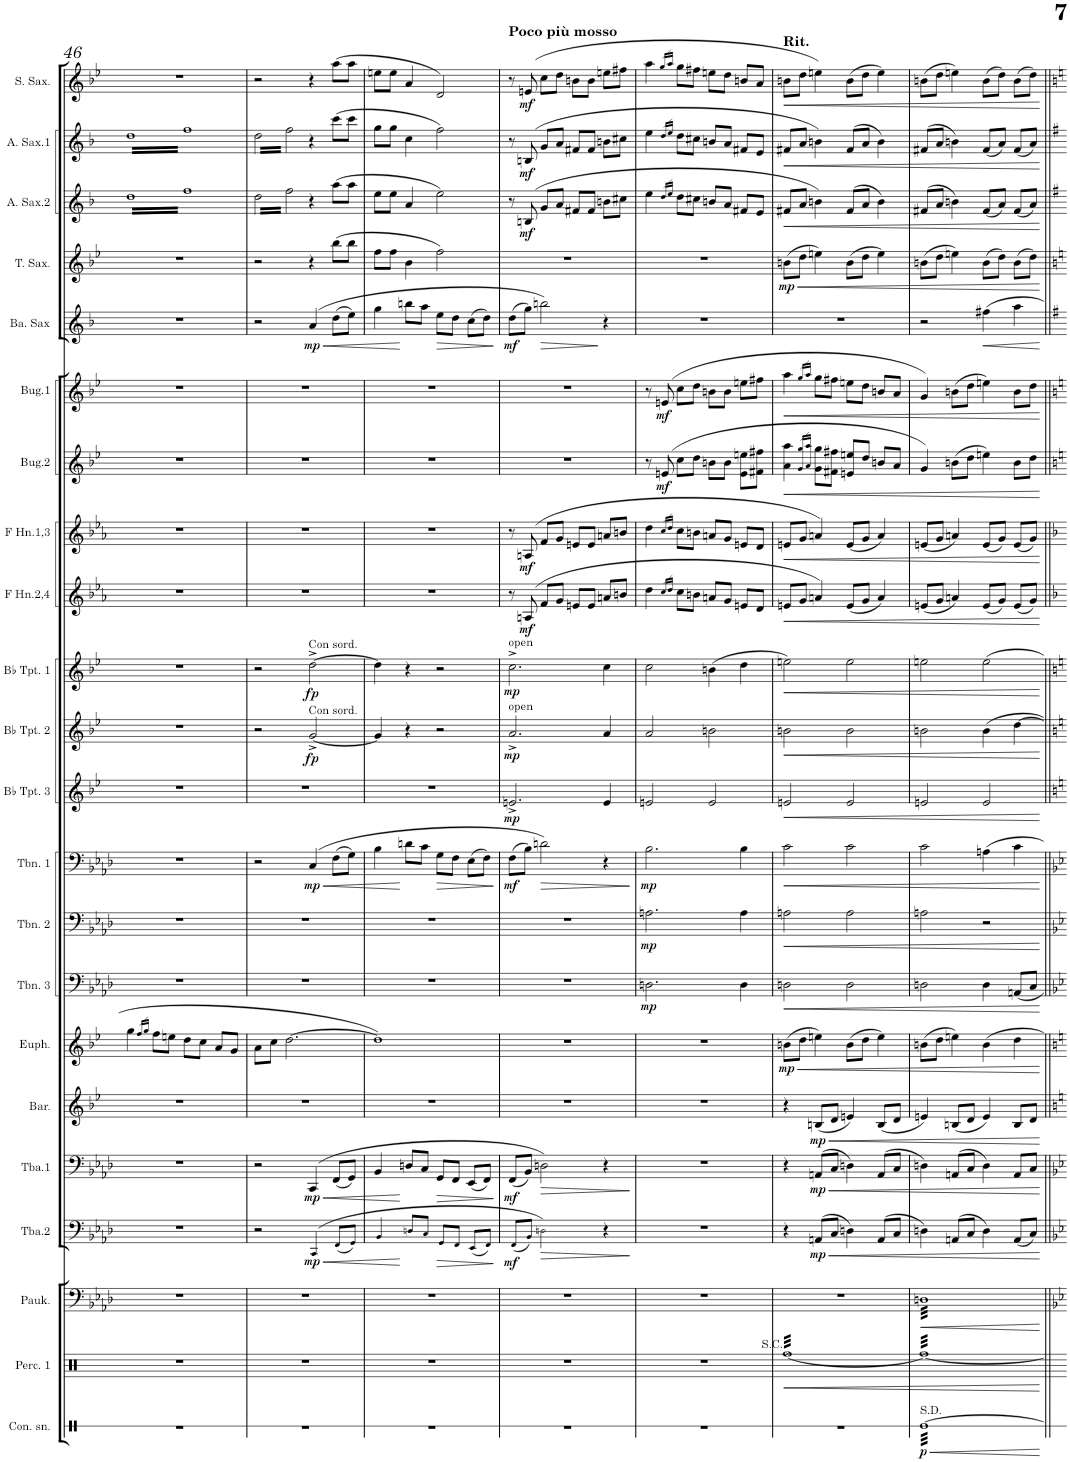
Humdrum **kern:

**kern	**dynam	**kern	**dynam	**kern	**dynam	**kern	**dynam	**kern	**dynam	**kern	**dynam	**kern	**dynam	**kern	**dynam	**kern	**dynam	**kern	**dynam	**kern	**dynam	**kern	**dynam	**kern	**dynam	**kern	**dynam	**kern	**dynam	**kern	**dynam	**kern	**dynam	**kern	**dynam	**kern	**dynam	**kern	**dynam	**kern	**dynam	**kern	**dynam	**kern	**dynam	**kern	**dynam
*part24	*part24	*part23	*part23	*part22	*part22	*part21	*part21	*part20	*part20	*part19	*part19	*part18	*part18	*part17	*part17	*part16	*part16	*part15	*part15	*part14	*part14	*part13	*part13	*part12	*part12	*part11	*part11	*part10	*part10	*part9	*part9	*part8	*part8	*part7	*part7	*part6	*part6	*part5	*part5	*part4	*part4	*part3	*part3	*part2	*part2	*part1	*part1
*staff24	*staff24	*staff23	*staff23	*staff22	*staff22	*staff21	*staff21	*staff20	*staff20	*staff19	*staff19	*staff18	*staff18	*staff17	*staff17	*staff16	*staff16	*staff15	*staff15	*staff14	*staff14	*staff13	*staff13	*staff12	*staff12	*staff11	*staff11	*staff10	*staff10	*staff9	*staff9	*staff8	*staff8	*staff7	*staff7	*staff6	*staff6	*staff5	*staff5	*staff4	*staff4	*staff3	*staff3	*staff2	*staff2	*staff1	*staff1
*I"Percussion 2	*	*I"Percussion 1	*	*I"Pauken	*	*I"Tuba in Bb	*	*I"Tuba 2	*	*I"Tuba in Eb	*	*I"Tuba 1	*	*I"Bariton	*	*I"Euphonium	*	*I"Trombone 3	*	*I"Trombone 2	*	*I"Trombone 1	*	*I"Trompet in Bb 3	*	*I"Trompet in Bb 2	*	*I"Trompet in Bb 1	*	*I"Hoorn in F 2,4	*	*I"Hoorn in F 1,3	*	*I"Bugel 2	*	*I"Bugel 1	*	*I"Bariton-saxofoon	*	*I"Tenor-saxofoon	*	*I"Alt-saxofoon 2	*	*I"Alt-saxofoon 1	*	*I"Sopraan-saxofoon	*
*I'Perc. 2	*	*I'Perc. 1	*	*I'Pauk.	*	*	*	*I'Tba.2	*	*	*	*I'Tba.1	*	*I'Bar.	*	*I'Euph.	*	*I'Tbn. 3	*	*I'Tbn. 2	*	*I'Tbn. 1	*	*	*	*	*	*	*	*	*	*	*	*I'Bug.2	*	*I'Bug.1	*	*I'Ba. Sax	*	*I'T. Sax.	*	*I'A. Sax.2	*	*I'A. Sax.1	*	*I'S. Sax.	*
!!LO:PB:g=z
*clefX	*	*clefX	*	*clefF4	*	*clefG2	*	*clefF4	*	*clefF4	*	*clefF4	*	*clefG2	*	*clefG2	*	*clefF4	*	*clefF4	*	*clefF4	*	*clefG2	*	*clefG2	*	*clefG2	*	*clefG2	*	*clefG2	*	*clefG2	*	*clefG2	*	*clefG2	*	*clefG2	*	*clefG2	*	*clefG2	*	*clefG2	*
*	*	*	*	*	*	*Trd15c26	*	*	*	*	*	*	*	*Trd8c14	*	*Trd8c14	*	*	*	*	*	*	*	*Trd1c2	*	*Trd1c2	*	*Trd1c2	*	*Trd4c7	*	*Trd4c7	*	*Trd1c2	*	*Trd1c2	*	*Trd12c21	*	*Trd8c14	*	*Trd5c9	*	*Trd5c9	*	*Trd1c2	*
*k[]	*	*k[]	*	*k[b-e-a-d-]	*	*k[b-e-]	*	*k[b-e-a-d-]	*	*k[b-e-a-d-]	*	*k[b-e-a-d-]	*	*k[b-e-]	*	*k[b-e-]	*	*k[b-e-a-d-]	*	*k[b-e-a-d-]	*	*k[b-e-a-d-]	*	*k[b-e-]	*	*k[b-e-]	*	*k[b-e-]	*	*k[b-e-a-]	*	*k[b-e-a-]	*	*k[b-e-]	*	*k[b-e-]	*	*k[b-]	*	*k[b-e-]	*	*k[b-]	*	*k[b-]	*	*k[b-e-]	*
*M4/4	*	*M4/4	*	*M4/4	*	*M4/4	*	*M4/4	*	*M4/4	*	*M4/4	*	*M4/4	*	*M4/4	*	*M4/4	*	*M4/4	*	*M4/4	*	*M4/4	*	*M4/4	*	*M4/4	*	*M4/4	*	*M4/4	*	*M4/4	*	*M4/4	*	*M4/4	*	*M4/4	*	*M4/4	*	*M4/4	*	*M4/4	*
=46	=46	=46	=46	=46	=46	=46	=46	=46	=46	=46	=46	=46	=46	=46	=46	=46	=46	=46	=46	=46	=46	=46	=46	=46	=46	=46	=46	=46	=46	=46	=46	=46	=46	=46	=46	=46	=46	=46	=46	=46	=46	=46	=46	=46	=46	=46	=46
*	*	*	*	*	*	*	*	*	*	*	*	*	*	*	*	*	*	*	*	*	*	*	*	*	*	*	*	*	*	*	*	*	*	*	*	*	*	*	*	*	*	*tremolo	*	*	*	*	*
*	*	*	*	*	*	*	*	*	*	*	*	*	*	*	*	*	*	*	*	*	*	*	*	*	*	*	*	*	*	*	*	*	*	*	*	*	*	*	*	*	*	*	*	*tremolo	*	*	*
1r	.	1r	.	1r	.	1r	.	1r	.	1r	.	1r	.	1r	.	4gg\	.	1r	.	1r	.	1r	.	1r	.	1r	.	1r	.	1r	.	1r	.	1r	.	1r	.	1r	.	1r	.	32ddLLL	.	32ddLLL	.	1r	.
.	.	.	.	.	.	.	.	.	.	.	.	.	.	.	.	.	.	.	.	.	.	.	.	.	.	.	.	.	.	.	.	.	.	.	.	.	.	.	.	.	.	32ff	.	32ff	.	.	.
.	.	.	.	.	.	.	.	.	.	.	.	.	.	.	.	.	.	.	.	.	.	.	.	.	.	.	.	.	.	.	.	.	.	.	.	.	.	.	.	.	.	32dd	.	32dd	.	.	.
.	.	.	.	.	.	.	.	.	.	.	.	.	.	.	.	.	.	.	.	.	.	.	.	.	.	.	.	.	.	.	.	.	.	.	.	.	.	.	.	.	.	32ff	.	32ff	.	.	.
.	.	.	.	.	.	.	.	.	.	.	.	.	.	.	.	.	.	.	.	.	.	.	.	.	.	.	.	.	.	.	.	.	.	.	.	.	.	.	.	.	.	32dd	.	32dd	.	.	.
.	.	.	.	.	.	.	.	.	.	.	.	.	.	.	.	.	.	.	.	.	.	.	.	.	.	.	.	.	.	.	.	.	.	.	.	.	.	.	.	.	.	32ff	.	32ff	.	.	.
.	.	.	.	.	.	.	.	.	.	.	.	.	.	.	.	.	.	.	.	.	.	.	.	.	.	.	.	.	.	.	.	.	.	.	.	.	.	.	.	.	.	32dd	.	32dd	.	.	.
.	.	.	.	.	.	.	.	.	.	.	.	.	.	.	.	.	.	.	.	.	.	.	.	.	.	.	.	.	.	.	.	.	.	.	.	.	.	.	.	.	.	32ff	.	32ff	.	.	.
.	.	.	.	.	.	.	.	.	.	.	.	.	.	.	.	16qff/LL	.	.	.	.	.	.	.	.	.	.	.	.	.	.	.	.	.	.	.	.	.	.	.	.	.	.	.	.	.	.	.
.	.	.	.	.	.	.	.	.	.	.	.	.	.	.	.	16qgg/JJ	.	.	.	.	.	.	.	.	.	.	.	.	.	.	.	.	.	.	.	.	.	.	.	.	.	.	.	.	.	.	.
.	.	.	.	.	.	.	.	.	.	.	.	.	.	.	.	8ff\L	.	.	.	.	.	.	.	.	.	.	.	.	.	.	.	.	.	.	.	.	.	.	.	.	.	32dd	.	32dd	.	.	.
.	.	.	.	.	.	.	.	.	.	.	.	.	.	.	.	.	.	.	.	.	.	.	.	.	.	.	.	.	.	.	.	.	.	.	.	.	.	.	.	.	.	32ff	.	32ff	.	.	.
.	.	.	.	.	.	.	.	.	.	.	.	.	.	.	.	.	.	.	.	.	.	.	.	.	.	.	.	.	.	.	.	.	.	.	.	.	.	.	.	.	.	32dd	.	32dd	.	.	.
.	.	.	.	.	.	.	.	.	.	.	.	.	.	.	.	.	.	.	.	.	.	.	.	.	.	.	.	.	.	.	.	.	.	.	.	.	.	.	.	.	.	32ff	.	32ff	.	.	.
.	.	.	.	.	.	.	.	.	.	.	.	.	.	.	.	8een\J	.	.	.	.	.	.	.	.	.	.	.	.	.	.	.	.	.	.	.	.	.	.	.	.	.	32dd	.	32dd	.	.	.
.	.	.	.	.	.	.	.	.	.	.	.	.	.	.	.	.	.	.	.	.	.	.	.	.	.	.	.	.	.	.	.	.	.	.	.	.	.	.	.	.	.	32ff	.	32ff	.	.	.
.	.	.	.	.	.	.	.	.	.	.	.	.	.	.	.	.	.	.	.	.	.	.	.	.	.	.	.	.	.	.	.	.	.	.	.	.	.	.	.	.	.	32dd	.	32dd	.	.	.
.	.	.	.	.	.	.	.	.	.	.	.	.	.	.	.	.	.	.	.	.	.	.	.	.	.	.	.	.	.	.	.	.	.	.	.	.	.	.	.	.	.	32ff	.	32ff	.	.	.
.	.	.	.	.	.	.	.	.	.	.	.	.	.	.	.	8dd\L	.	.	.	.	.	.	.	.	.	.	.	.	.	.	.	.	.	.	.	.	.	.	.	.	.	32dd	.	32dd	.	.	.
.	.	.	.	.	.	.	.	.	.	.	.	.	.	.	.	.	.	.	.	.	.	.	.	.	.	.	.	.	.	.	.	.	.	.	.	.	.	.	.	.	.	32ff	.	32ff	.	.	.
.	.	.	.	.	.	.	.	.	.	.	.	.	.	.	.	.	.	.	.	.	.	.	.	.	.	.	.	.	.	.	.	.	.	.	.	.	.	.	.	.	.	32dd	.	32dd	.	.	.
.	.	.	.	.	.	.	.	.	.	.	.	.	.	.	.	.	.	.	.	.	.	.	.	.	.	.	.	.	.	.	.	.	.	.	.	.	.	.	.	.	.	32ff	.	32ff	.	.	.
.	.	.	.	.	.	.	.	.	.	.	.	.	.	.	.	8cc\J	.	.	.	.	.	.	.	.	.	.	.	.	.	.	.	.	.	.	.	.	.	.	.	.	.	32dd	.	32dd	.	.	.
.	.	.	.	.	.	.	.	.	.	.	.	.	.	.	.	.	.	.	.	.	.	.	.	.	.	.	.	.	.	.	.	.	.	.	.	.	.	.	.	.	.	32ff	.	32ff	.	.	.
.	.	.	.	.	.	.	.	.	.	.	.	.	.	.	.	.	.	.	.	.	.	.	.	.	.	.	.	.	.	.	.	.	.	.	.	.	.	.	.	.	.	32dd	.	32dd	.	.	.
.	.	.	.	.	.	.	.	.	.	.	.	.	.	.	.	.	.	.	.	.	.	.	.	.	.	.	.	.	.	.	.	.	.	.	.	.	.	.	.	.	.	32ff	.	32ff	.	.	.
.	.	.	.	.	.	.	.	.	.	.	.	.	.	.	.	8a/L	.	.	.	.	.	.	.	.	.	.	.	.	.	.	.	.	.	.	.	.	.	.	.	.	.	32dd	.	32dd	.	.	.
.	.	.	.	.	.	.	.	.	.	.	.	.	.	.	.	.	.	.	.	.	.	.	.	.	.	.	.	.	.	.	.	.	.	.	.	.	.	.	.	.	.	32ff	.	32ff	.	.	.
.	.	.	.	.	.	.	.	.	.	.	.	.	.	.	.	.	.	.	.	.	.	.	.	.	.	.	.	.	.	.	.	.	.	.	.	.	.	.	.	.	.	32dd	.	32dd	.	.	.
.	.	.	.	.	.	.	.	.	.	.	.	.	.	.	.	.	.	.	.	.	.	.	.	.	.	.	.	.	.	.	.	.	.	.	.	.	.	.	.	.	.	32ff	.	32ff	.	.	.
.	.	.	.	.	.	.	.	.	.	.	.	.	.	.	.	8g/J	.	.	.	.	.	.	.	.	.	.	.	.	.	.	.	.	.	.	.	.	.	.	.	.	.	32dd	.	32dd	.	.	.
.	.	.	.	.	.	.	.	.	.	.	.	.	.	.	.	.	.	.	.	.	.	.	.	.	.	.	.	.	.	.	.	.	.	.	.	.	.	.	.	.	.	32ff	.	32ff	.	.	.
.	.	.	.	.	.	.	.	.	.	.	.	.	.	.	.	.	.	.	.	.	.	.	.	.	.	.	.	.	.	.	.	.	.	.	.	.	.	.	.	.	.	32dd	.	32dd	.	.	.
.	.	.	.	.	.	.	.	.	.	.	.	.	.	.	.	.	.	.	.	.	.	.	.	.	.	.	.	.	.	.	.	.	.	.	.	.	.	.	.	.	.	32ffJJJ	.	32ffJJJ	.	.	.
=47	=47	=47	=47	=47	=47	=47	=47	=47	=47	=47	=47	=47	=47	=47	=47	=47	=47	=47	=47	=47	=47	=47	=47	=47	=47	=47	=47	=47	=47	=47	=47	=47	=47	=47	=47	=47	=47	=47	=47	=47	=47	=47	=47	=47	=47	=47	=47
1r	.	1r	.	1r	.	2r	.	2r	.	2r	.	2r	.	1r	.	8a\L	.	1r	.	1r	.	2r	.	1r	.	2r	.	2r	.	1r	.	1r	.	1r	.	1r	.	2r	.	2r	.	32dd\LLL	.	32dd\LLL	.	2r	.
.	.	.	.	.	.	.	.	.	.	.	.	.	.	.	.	.	.	.	.	.	.	.	.	.	.	.	.	.	.	.	.	.	.	.	.	.	.	.	.	.	.	32ff\	.	32ff\	.	.	.
.	.	.	.	.	.	.	.	.	.	.	.	.	.	.	.	.	.	.	.	.	.	.	.	.	.	.	.	.	.	.	.	.	.	.	.	.	.	.	.	.	.	32dd\	.	32dd\	.	.	.
.	.	.	.	.	.	.	.	.	.	.	.	.	.	.	.	.	.	.	.	.	.	.	.	.	.	.	.	.	.	.	.	.	.	.	.	.	.	.	.	.	.	32ff\	.	32ff\	.	.	.
.	.	.	.	.	.	.	.	.	.	.	.	.	.	.	.	8cc\J	.	.	.	.	.	.	.	.	.	.	.	.	.	.	.	.	.	.	.	.	.	.	.	.	.	32dd\	.	32dd\	.	.	.
.	.	.	.	.	.	.	.	.	.	.	.	.	.	.	.	.	.	.	.	.	.	.	.	.	.	.	.	.	.	.	.	.	.	.	.	.	.	.	.	.	.	32ff\	.	32ff\	.	.	.
.	.	.	.	.	.	.	.	.	.	.	.	.	.	.	.	.	.	.	.	.	.	.	.	.	.	.	.	.	.	.	.	.	.	.	.	.	.	.	.	.	.	32dd\	.	32dd\	.	.	.
.	.	.	.	.	.	.	.	.	.	.	.	.	.	.	.	.	.	.	.	.	.	.	.	.	.	.	.	.	.	.	.	.	.	.	.	.	.	.	.	.	.	32ff\	.	32ff\	.	.	.
.	.	.	.	.	.	.	.	.	.	.	.	.	.	.	.	[2.dd\	.	.	.	.	.	.	.	.	.	.	.	.	.	.	.	.	.	.	.	.	.	.	.	.	.	32dd\	.	32dd\	.	.	.
.	.	.	.	.	.	.	.	.	.	.	.	.	.	.	.	.	.	.	.	.	.	.	.	.	.	.	.	.	.	.	.	.	.	.	.	.	.	.	.	.	.	32ff\	.	32ff\	.	.	.
.	.	.	.	.	.	.	.	.	.	.	.	.	.	.	.	.	.	.	.	.	.	.	.	.	.	.	.	.	.	.	.	.	.	.	.	.	.	.	.	.	.	32dd\	.	32dd\	.	.	.
.	.	.	.	.	.	.	.	.	.	.	.	.	.	.	.	.	.	.	.	.	.	.	.	.	.	.	.	.	.	.	.	.	.	.	.	.	.	.	.	.	.	32ff\	.	32ff\	.	.	.
.	.	.	.	.	.	.	.	.	.	.	.	.	.	.	.	.	.	.	.	.	.	.	.	.	.	.	.	.	.	.	.	.	.	.	.	.	.	.	.	.	.	32dd\	.	32dd\	.	.	.
.	.	.	.	.	.	.	.	.	.	.	.	.	.	.	.	.	.	.	.	.	.	.	.	.	.	.	.	.	.	.	.	.	.	.	.	.	.	.	.	.	.	32ff\	.	32ff\	.	.	.
.	.	.	.	.	.	.	.	.	.	.	.	.	.	.	.	.	.	.	.	.	.	.	.	.	.	.	.	.	.	.	.	.	.	.	.	.	.	.	.	.	.	32dd\	.	32dd\	.	.	.
.	.	.	.	.	.	.	.	.	.	.	.	.	.	.	.	.	.	.	.	.	.	.	.	.	.	.	.	.	.	.	.	.	.	.	.	.	.	.	.	.	.	32ff\JJJ	.	32ff\JJJ	.	.	.
*	*	*	*	*	*	*	*	*	*	*	*	*	*	*	*	*	*	*	*	*	*	*	*	*	*	*	*	*	*	*	*	*	*	*	*	*	*	*	*	*	*	*	*	*Xtremolo	*	*	*
*	*	*	*	*	*	*	*	*	*	*	*	*	*	*	*	*	*	*	*	*	*	*	*	*	*	*	*	*	*	*	*	*	*	*	*	*	*	*	*	*	*	*Xtremolo	*	*	*	*	*
!	!	!	!	!	!	!	!	!	!	!	!	!	!	!	!	!	!	!	!	!	!	!	!	!	!	!	!	!LO:TX:a:t=Con sord.	!	!	!	!	!	!	!	!	!	!	!	!	!	!	!	!	!	!	!
!	!	!	!	!	!	!	!	!	!	!	!	!	!	!	!	!	!	!	!	!	!	!	!	!	!	!LO:TX:a:t=Con sord.	!	!	!	!	!	!	!	!	!	!	!	!	!	!	!	!	!	!	!	!	!
!	!	!	!	!	!	!	!LO:HP:b	!	!LO:HP:b	!	!LO:HP:b	!	!LO:HP:b	!	!	!	!	!	!	!	!	!	!LO:HP:b	!	!	!	!	!	!	!	!	!	!	!	!	!	!	!	!LO:HP:b	!	!	!	!	!	!	!	!
!	!	!	!	!	!	!	!LO:DY:n=1:b	!	!LO:DY:n=1:b	!	!LO:DY:n=1:b	!	!LO:DY:n=1:b	!	!	!	!	!	!	!	!	!	!LO:DY:n=1:b	!	!	!	!LO:DY:b	!	!LO:DY:b	!	!	!	!	!	!	!	!	!	!LO:DY:n=1:b	!	!	!	!	!	!	!	!
.	.	.	.	.	.	(4d!	< mp	(4CC!/	< mp	(4CC	< mp	(4CC/	< mp	.	.	.	.	.	.	.	.	(4C/	< mp	.	.	[2g^/	fp	[2dd^\	fp	.	.	.	.	.	.	.	.	(4a/	< mp	4r	.	4r	.	4r	.	4r	.
.	.	.	.	.	.	.	.	.	.	.	.	.	.	.	.	.	.	.	.	.	.	.	.	.	.	.	.	.	.	.	.	.	.	.	.	.	.	.	.	.	.	.	.	.	.	.	.
.	.	.	.	.	.	.	.	.	.	.	.	.	.	.	.	.	.	.	.	.	.	.	.	.	.	.	.	.	.	.	.	.	.	.	.	.	.	.	.	.	.	.	.	.	.	.	.
.	.	.	.	.	.	.	.	.	.	.	.	.	.	.	.	.	.	.	.	.	.	.	.	.	.	.	.	.	.	.	.	.	.	.	.	.	.	.	.	.	.	.	.	.	.	.	.
.	.	.	.	.	.	.	.	.	.	.	.	.	.	.	.	.	.	.	.	.	.	.	.	.	.	.	.	.	.	.	.	.	.	.	.	.	.	.	.	.	.	.	.	.	.	.	.
.	.	.	.	.	.	.	.	.	.	.	.	.	.	.	.	.	.	.	.	.	.	.	.	.	.	.	.	.	.	.	.	.	.	.	.	.	.	.	.	.	.	.	.	.	.	.	.
.	.	.	.	.	.	.	.	.	.	.	.	.	.	.	.	.	.	.	.	.	.	.	.	.	.	.	.	.	.	.	.	.	.	.	.	.	.	.	.	.	.	.	.	.	.	.	.
.	.	.	.	.	.	.	.	.	.	.	.	.	.	.	.	.	.	.	.	.	.	.	.	.	.	.	.	.	.	.	.	.	.	.	.	.	.	.	.	.	.	.	.	.	.	.	.
.	.	.	.	.	.	(8g!/L	.	(8FF!/L	.	(8FF/L	.	(8FF/L	.	.	.	.	.	.	.	.	.	(8F\L	.	.	.	.	.	.	.	.	.	.	.	.	.	.	.	(8dd\L	.	(8bb-\L	.	(8aa\L	.	(8ccc\L	.	(8aa\L	.
.	.	.	.	.	.	8a!/J)	.	8GG!/J)	.	8GG/J)	.	8GG/J)	.	.	.	.	.	.	.	.	.	8G\J)	.	.	.	.	.	.	.	.	.	.	.	.	.	.	.	8ee\J)	.	8bb-\J	.	8aa\J	.	8ccc\J	.	8aa\J	.
=48	=48	=48	=48	=48	=48	=48	=48	=48	=48	=48	=48	=48	=48	=48	=48	=48	=48	=48	=48	=48	=48	=48	=48	=48	=48	=48	=48	=48	=48	=48	=48	=48	=48	=48	=48	=48	=48	=48	=48	=48	=48	=48	=48	=48	=48	=48	=48
1r	.	1r	.	1r	.	4cc!	.	4BB-!/	.	4BB-	.	4BB-/	.	1r	.	1dd]	.	1r	.	1r	.	4B-\	.	1r	.	4g/]	.	4dd\]	.	1r	.	1r	.	1r	.	1r	.	4gg\	.	8ff\L	.	8ee\L	.	8gg\L	.	8een\L	.
.	.	.	.	.	.	.	.	.	.	.	.	.	.	.	.	.	.	.	.	.	.	.	.	.	.	.	.	.	.	.	.	.	.	.	.	.	.	.	.	8ff\J	.	8ee\J	.	8gg\J	.	8ee\J	.
.	.	.	.	.	.	8een!\L	[	8Dn!/L	[	8Dn/L	[	8Dn/L	[	.	.	.	.	.	.	.	.	8dn\L	[	.	.	4r	.	4r	.	.	.	.	.	.	.	.	.	8bbn\L	[	4b-\	.	4a/	.	4cc\	.	4a/	.
.	.	.	.	.	.	8dd!\J	.	8C!/J	.	8C/J	.	8C/J	.	.	.	.	.	.	.	.	.	8c\J	.	.	.	.	.	.	.	.	.	.	.	.	.	.	.	8aa\J	.	.	.	.	.	.	.	.	.
!	!	!	!	!	!	!	!LO:HP:b	!	!LO:HP:b	!	!LO:HP:b	!	!LO:HP:b	!	!	!	!	!	!	!	!	!	!LO:HP:b	!	!	!	!	!	!	!	!	!	!	!	!	!	!	!	!LO:HP:b	!	!	!	!	!	!	!	!
.	.	.	.	.	.	8a!/L	>	8GG!/L	>	8GG/L	>	8GG/L	>	.	.	.	.	.	.	.	.	8G\L	>	.	.	2r	.	2r	.	.	.	.	.	.	.	.	.	8ee\L	>	2ff\)	.	2ee\)	.	2ff\)	.	2d/)	.
.	.	.	.	.	.	8g!/J	.	8FF!/J	.	8FF/J	.	8FF/J	.	.	.	.	.	.	.	.	.	8F\J	.	.	.	.	.	.	.	.	.	.	.	.	.	.	.	8dd\J	.	.	.	.	.	.	.	.	.
.	.	.	.	.	.	(8f!/L	.	(8EE-!/L	.	(8EE-/L	.	(8EE-/L	.	.	.	.	.	.	.	.	.	(8E-\L	.	.	.	.	.	.	.	.	.	.	.	.	.	.	.	(8cc\L	.	.	.	.	.	.	.	.	.
.	.	.	.	.	.	8g!/J)	.	8FF!/J)	.	8FF/J)	.	8FF/J)	.	.	.	.	.	.	.	.	.	8F\J)	.	.	.	.	.	.	.	.	.	.	.	.	.	.	.	8dd\J)	.	.	.	.	.	.	.	.	.
.	.	.	.	.	.	.	]	.	]	.	]	.	]	.	.	.	.	.	.	.	.	.	]	.	.	.	.	.	.	.	.	.	.	.	.	.	.	.	]	.	.	.	.	.	.	.	.
=49	=49	=49	=49	=49	=49	=49	=49	=49	=49	=49	=49	=49	=49	=49	=49	=49	=49	=49	=49	=49	=49	=49	=49	=49	=49	=49	=49	=49	=49	=49	=49	=49	=49	=49	=49	=49	=49	=49	=49	=49	=49	=49	=49	=49	=49	=49	=49
!	!	!	!	!	!	!	!	!	!	!	!	!	!	!	!	!	!	!	!	!	!	!	!	!	!	!	!	!	!	!	!	!	!	!	!	!	!	!	!	!	!	!	!	!	!	!LO:TX:a:B:t=Poco più mosso	!
!	!	!	!	!	!	!	!	!	!	!	!	!	!	!	!	!	!	!	!	!	!	!	!	!	!	!	!	!LO:TX:a:t=open	!	!	!	!	!	!	!	!	!	!	!	!	!	!	!	!	!	!	!
!	!	!	!	!	!	!	!	!	!	!	!	!	!	!	!	!	!	!	!	!	!	!	!	!	!	!LO:TX:a:t=open	!	!	!	!	!	!	!	!	!	!	!	!	!	!	!	!	!	!	!	!	!
!	!	!	!	!	!	!	!LO:DY:b	!	!LO:DY:b	!	!LO:DY:b	!	!LO:DY:b	!	!	!	!	!	!	!	!	!	!LO:DY:b	!	!LO:DY:b	!	!LO:DY:b	!	!LO:DY:b	!	!	!	!	!	!	!	!	!	!LO:DY:b	!	!	!	!	!	!	!	!
1r	.	1r	.	1r	.	(8g!/L	mf	(8FF!/L	mf	(8FF/L	mf	(8FF/L	mf	1r	.	1r	.	1r	.	1r	.	(8F\L	mf	2.en^/	mp	2.a^/	mp	2.cc^\	mp	8r	.	8r	.	1r	.	1r	.	(8dd\L	mf	1r	.	8r	.	8r	.	8r	.
!	!	!	!	!	!	!	!	!	!	!	!	!	!	!	!	!	!	!	!	!	!	!	!	!	!	!	!	!	!	!	!LO:DY:b	!	!LO:DY:b	!	!	!	!	!	!	!	!	!	!LO:DY:b	!	!LO:DY:b	!	!LO:DY:b
.	.	.	.	.	.	8cc!/J)	.	8BB-!/J)	.	8BB-/J)	.	8BB-/J)	.	.	.	.	.	.	.	.	.	8B-\J)	.	.	.	.	.	.	.	(8An/	mf	(8An/	mf	.	.	.	.	8gg\J)	.	.	.	(8Bn/	mf	(8Bn/	mf	(8en/	mf
!	!	!	!	!	!	!	!LO:HP:b	!	!LO:HP:b	!	!LO:HP:b	!	!LO:HP:b	!	!	!	!	!	!	!	!	!	!LO:HP:b	!	!	!	!	!	!	!	!	!	!	!	!	!	!	!	!LO:HP:b	!	!	!	!	!	!	!	!
.	.	.	.	.	.	2een!)	>	2Dn!\)	>	2Dn)	>	2Dn\)	>	.	.	.	.	.	.	.	.	2dn\)	>	.	.	.	.	.	.	8f/L	.	8f/L	.	.	.	.	.	2bbn\)	>	.	.	8g/L	.	8g/L	.	8cc\L	.
.	.	.	.	.	.	.	.	.	.	.	.	.	.	.	.	.	.	.	.	.	.	.	.	.	.	.	.	.	.	8g/J	.	8g/J	.	.	.	.	.	.	.	.	.	8a/J	.	8a/J	.	8dd\J	.
.	.	.	.	.	.	.	.	.	.	.	.	.	.	.	.	.	.	.	.	.	.	.	.	.	.	.	.	.	.	8en/L	.	8en/L	.	.	.	.	.	.	.	.	.	8f#X/L	.	8f#X/L	.	8bn\L	.
.	.	.	.	.	.	.	.	.	.	.	.	.	.	.	.	.	.	.	.	.	.	.	.	.	.	.	.	.	.	8e/J	.	8e/J	.	.	.	.	.	.	.	.	.	8f#/J	.	8f#/J	.	8b\J	.
.	.	.	.	.	.	4r	.	4r	.	4r	.	4r	.	.	.	.	.	.	.	.	.	4r	.	4e/	.	4a/	.	4cc\	.	8an/L	.	8an/L	.	.	.	.	.	4r	]	.	.	8bn\L	.	8bn\L	.	8een\L	.
.	.	.	.	.	.	.	.	.	.	.	.	.	.	.	.	.	.	.	.	.	.	.	.	.	.	.	.	.	.	8bn/J	.	8bn/J	.	.	.	.	.	.	.	.	.	8cc#X\J	.	8cc#X\J	.	8ff#X\J	.
.	.	.	.	.	.	.	]	.	]	.	]	.	]	.	.	.	.	.	.	.	.	.	]	.	.	.	.	.	.	.	.	.	.	.	.	.	.	.	.	.	.	.	.	.	.	.	.
=50	=50	=50	=50	=50	=50	=50	=50	=50	=50	=50	=50	=50	=50	=50	=50	=50	=50	=50	=50	=50	=50	=50	=50	=50	=50	=50	=50	=50	=50	=50	=50	=50	=50	=50	=50	=50	=50	=50	=50	=50	=50	=50	=50	=50	=50	=50	=50
!	!	!	!	!	!	!	!	!	!	!	!	!	!	!	!	!	!	!	!LO:DY:b	!	!LO:DY:b	!	!LO:DY:b	!	!	!	!	!	!	!	!	!	!	!	!	!	!	!	!	!	!	!	!	!	!	!	!
1r	.	1r	.	1r	.	1r	.	1r	.	1r	.	1r	.	1r	.	1r	.	2.Dn\	mp	2.An\	mp	2.B-\	mp	2en/	.	2a/	.	2cc\	.	4dd\	.	4dd\	.	8r	.	8r	.	1r	.	1r	.	4ee\	.	4ee\	.	4aa\	.
!	!	!	!	!	!	!	!	!	!	!	!	!	!	!	!	!	!	!	!	!	!	!	!	!	!	!	!	!	!	!	!	!	!	!	!LO:DY:b	!	!LO:DY:b	!	!	!	!	!	!	!	!	!	!
.	.	.	.	.	.	.	.	.	.	.	.	.	.	.	.	.	.	.	.	.	.	.	.	.	.	.	.	.	.	.	.	.	.	(8en/	mf	(8en/	mf	.	.	.	.	.	.	.	.	.	.
.	.	.	.	.	.	.	.	.	.	.	.	.	.	.	.	.	.	.	.	.	.	.	.	.	.	.	.	.	.	16qcc/LL	.	16qcc/LL	.	.	.	.	.	.	.	.	.	16qdd/LL	.	16qdd/LL	.	16qgg/LL	.
.	.	.	.	.	.	.	.	.	.	.	.	.	.	.	.	.	.	.	.	.	.	.	.	.	.	.	.	.	.	16qdd/JJ	.	16qdd/JJ	.	.	.	.	.	.	.	.	.	16qee/JJ	.	16qee/JJ	.	16qaa/JJ	.
.	.	.	.	.	.	.	.	.	.	.	.	.	.	.	.	.	.	.	.	.	.	.	.	.	.	.	.	.	.	8cc\L	.	8cc\L	.	8cc\L	.	8cc\L	.	.	.	.	.	8dd\L	.	8dd\L	.	8gg\L	.
.	.	.	.	.	.	.	.	.	.	.	.	.	.	.	.	.	.	.	.	.	.	.	.	.	.	.	.	.	.	8bn\J	.	8bn\J	.	8dd\J	.	8dd\J	.	.	.	.	.	8cc#X\J	.	8cc#X\J	.	8ff#X\J	.
.	.	.	.	.	.	.	.	.	.	.	.	.	.	.	.	.	.	.	.	.	.	.	.	2e/	.	2bn\	.	(4bn\	.	8an/L	.	8an/L	.	8bn\L	.	8bn\L	.	.	.	.	.	8bn/L	.	8bn/L	.	8een\L	.
.	.	.	.	.	.	.	.	.	.	.	.	.	.	.	.	.	.	.	.	.	.	.	.	.	.	.	.	.	.	8g/J	.	8g/J	.	8b\J	.	8b\J	.	.	.	.	.	8a/J	.	8a/J	.	8dd\J	.
.	.	.	.	.	.	.	.	.	.	.	.	.	.	.	.	.	.	4D\	.	4A\	.	4B-\	.	.	.	.	.	4dd\	.	8en/L	.	8en/L	.	8e\ 8een\L	.	8een\L	.	.	.	.	.	8f#X/L	.	8f#X/L	.	8bn/L	.
.	.	.	.	.	.	.	.	.	.	.	.	.	.	.	.	.	.	.	.	.	.	.	.	.	.	.	.	.	.	8d/J	.	8d/J	.	8f#X\ 8ff#X\J	.	8ff#X\J	.	.	.	.	.	8e/J	.	8e/J	.	8a/J	.
=51	=51	=51	=51	=51	=51	=51	=51	=51	=51	=51	=51	=51	=51	=51	=51	=51	=51	=51	=51	=51	=51	=51	=51	=51	=51	=51	=51	=51	=51	=51	=51	=51	=51	=51	=51	=51	=51	=51	=51	=51	=51	=51	=51	=51	=51	=51	=51
!	!	!	!	!	!	!	!	!	!	!	!	!	!	!	!	!	!	!	!	!	!	!	!	!	!	!	!	!	!	!	!	!	!	!	!	!	!	!	!	!	!	!	!	!	!	!LO:TX:a:B:t=Rit.	!
!	!	!LO:TX:a:t=S.C.	!	!	!	!	!	!	!	!	!	!	!	!	!	!	!	!	!	!	!	!	!	!	!	!	!	!	!	!	!	!	!	!	!	!	!	!	!	!	!	!	!	!	!	!	!
!	!	!	!LO:HP:b	!	!	!	!	!	!	!	!	!	!	!	!	!	!LO:HP:b	!	!LO:HP:b	!	!LO:HP:b	!	!LO:HP:b	!	!LO:HP:b	!	!LO:HP:b	!	!LO:HP:b	!	!LO:HP:b	!	!LO:HP:b	!	!LO:HP:b	!	!LO:HP:b	!	!	!	!LO:HP:b	!	!LO:HP:b	!	!LO:HP:b	!	!LO:HP:b
!	!	!	!	!	!	!	!	!	!	!	!	!	!	!	!	!	!LO:DY:n=1:b	!	!	!	!	!	!	!	!	!	!	!	!	!	!	!	!	!	!	!	!	!	!	!	!LO:DY:n=1:b	!	!	!	!	!	!
*	*	*tremolo	*	*	*	*	*	*	*	*	*	*	*	*	*	*	*	*	*	*	*	*	*	*	*	*	*	*	*	*	*	*	*	*	*	*	*	*	*	*	*	*	*	*	*	*	*
1r	.	[32RffLLL	<	1r	.	4r	.	4r	.	4r	.	4r	.	4r	.	(8bn\L	< mp	2Dn\	<	2An\	<	2c\	<	2en/	<	2bn\	<	2een\)	<	8en/L	<	8en/L	<	4a\ 4aa\	<	4aa\	<	1r	.	(8bn\L	< mp	8f#X/L	<	8f#X/L	<	8bn\L	<
.	.	32Rff	.	.	.	.	.	.	.	.	.	.	.	.	.	.	.	.	.	.	.	.	.	.	.	.	.	.	.	.	.	.	.	.	.	.	.	.	.	.	.	.	.	.	.	.	.
.	.	32Rff	.	.	.	.	.	.	.	.	.	.	.	.	.	.	.	.	.	.	.	.	.	.	.	.	.	.	.	.	.	.	.	.	.	.	.	.	.	.	.	.	.	.	.	.	.
.	.	32Rff	.	.	.	.	.	.	.	.	.	.	.	.	.	.	.	.	.	.	.	.	.	.	.	.	.	.	.	.	.	.	.	.	.	.	.	.	.	.	.	.	.	.	.	.	.
.	.	32Rff	.	.	.	.	.	.	.	.	.	.	.	.	.	8dd\J	.	.	.	.	.	.	.	.	.	.	.	.	.	8g/J	.	8g/J	.	.	.	.	.	.	.	8dd\J	.	8a/J	.	8a/J	.	8dd\J	.
.	.	32Rff	.	.	.	.	.	.	.	.	.	.	.	.	.	.	.	.	.	.	.	.	.	.	.	.	.	.	.	.	.	.	.	.	.	.	.	.	.	.	.	.	.	.	.	.	.
.	.	32Rff	.	.	.	.	.	.	.	.	.	.	.	.	.	.	.	.	.	.	.	.	.	.	.	.	.	.	.	.	.	.	.	.	.	.	.	.	.	.	.	.	.	.	.	.	.
.	.	32Rff	.	.	.	.	.	.	.	.	.	.	.	.	.	.	.	.	.	.	.	.	.	.	.	.	.	.	.	.	.	.	.	.	.	.	.	.	.	.	.	.	.	.	.	.	.
.	.	.	.	.	.	.	.	.	.	.	.	.	.	.	.	.	.	.	.	.	.	.	.	.	.	.	.	.	.	.	.	.	.	16qg/ 16qgg/LL	.	16qgg/LL	.	.	.	.	.	.	.	.	.	.	.
.	.	.	.	.	.	.	.	.	.	.	.	.	.	.	.	.	.	.	.	.	.	.	.	.	.	.	.	.	.	.	.	.	.	16qa/ 16qaa/JJ	.	16qaa/JJ	.	.	.	.	.	.	.	.	.	.	.
!	!	!	!	!	!	!	!LO:HP:b	!	!LO:HP:b	!	!LO:HP:b	!	!LO:HP:b	!	!LO:HP:b	!	!	!	!	!	!	!	!	!	!	!	!	!	!	!	!	!	!	!	!	!	!	!	!	!	!	!	!	!	!	!	!
!	!	!	!	!	!	!	!LO:DY:n=1:b	!	!LO:DY:n=1:b	!	!LO:DY:n=1:b	!	!LO:DY:n=1:b	!	!LO:DY:n=1:b	!	!	!	!	!	!	!	!	!	!	!	!	!	!	!	!	!	!	!	!	!	!	!	!	!	!	!	!	!	!	!	!
.	.	32Rff	.	.	.	(8bn\L	< mp	(8AAn/L	< mp	(8AAn/L	< mp	(8AAn/L	< mp	(8Bn/L	< mp	4een\)	.	.	.	.	.	.	.	.	.	.	.	.	.	4an/)	.	4an/)	.	8g\ 8gg\L	.	8gg\L	.	.	.	4een\)	.	4bn\)	.	4bn\)	.	4een\)	.
.	.	32Rff	.	.	.	.	.	.	.	.	.	.	.	.	.	.	.	.	.	.	.	.	.	.	.	.	.	.	.	.	.	.	.	.	.	.	.	.	.	.	.	.	.	.	.	.	.
.	.	32Rff	.	.	.	.	.	.	.	.	.	.	.	.	.	.	.	.	.	.	.	.	.	.	.	.	.	.	.	.	.	.	.	.	.	.	.	.	.	.	.	.	.	.	.	.	.
.	.	32Rff	.	.	.	.	.	.	.	.	.	.	.	.	.	.	.	.	.	.	.	.	.	.	.	.	.	.	.	.	.	.	.	.	.	.	.	.	.	.	.	.	.	.	.	.	.
.	.	32Rff	.	.	.	8dd\J	.	8C/J	.	8C/J	.	8C/J	.	8d/J	.	.	.	.	.	.	.	.	.	.	.	.	.	.	.	.	.	.	.	8f#X\ 8ff#X\J	.	8ff#X\J	.	.	.	.	.	.	.	.	.	.	.
.	.	32Rff	.	.	.	.	.	.	.	.	.	.	.	.	.	.	.	.	.	.	.	.	.	.	.	.	.	.	.	.	.	.	.	.	.	.	.	.	.	.	.	.	.	.	.	.	.
.	.	32Rff	.	.	.	.	.	.	.	.	.	.	.	.	.	.	.	.	.	.	.	.	.	.	.	.	.	.	.	.	.	.	.	.	.	.	.	.	.	.	.	.	.	.	.	.	.
.	.	32Rff	.	.	.	.	.	.	.	.	.	.	.	.	.	.	.	.	.	.	.	.	.	.	.	.	.	.	.	.	.	.	.	.	.	.	.	.	.	.	.	.	.	.	.	.	.
.	.	32Rff	.	.	.	4een)	.	4Dn\)	.	4Dn)	.	4Dn\)	.	4en/)	.	(8b\L	.	2D\	.	2A\	.	2c\	.	2e/	.	2b\	.	2ee\	.	(8e/L	.	(8e/L	.	8en/ 8een/L	.	8een\L	.	.	.	(8b\L	.	(8f#/L	.	(8f#/L	.	(8b\L	.
.	.	32Rff	.	.	.	.	.	.	.	.	.	.	.	.	.	.	.	.	.	.	.	.	.	.	.	.	.	.	.	.	.	.	.	.	.	.	.	.	.	.	.	.	.	.	.	.	.
.	.	32Rff	.	.	.	.	.	.	.	.	.	.	.	.	.	.	.	.	.	.	.	.	.	.	.	.	.	.	.	.	.	.	.	.	.	.	.	.	.	.	.	.	.	.	.	.	.
.	.	32Rff	.	.	.	.	.	.	.	.	.	.	.	.	.	.	.	.	.	.	.	.	.	.	.	.	.	.	.	.	.	.	.	.	.	.	.	.	.	.	.	.	.	.	.	.	.
.	.	32Rff	.	.	.	.	.	.	.	.	.	.	.	.	.	8dd\J	.	.	.	.	.	.	.	.	.	.	.	.	.	8g/J	.	8g/J	.	8dd/J	.	8dd\J	.	.	.	8dd\J	.	8a/J	.	8a/J	.	8dd\J	.
.	.	32Rff	.	.	.	.	.	.	.	.	.	.	.	.	.	.	.	.	.	.	.	.	.	.	.	.	.	.	.	.	.	.	.	.	.	.	.	.	.	.	.	.	.	.	.	.	.
.	.	32Rff	.	.	.	.	.	.	.	.	.	.	.	.	.	.	.	.	.	.	.	.	.	.	.	.	.	.	.	.	.	.	.	.	.	.	.	.	.	.	.	.	.	.	.	.	.
.	.	32Rff	.	.	.	.	.	.	.	.	.	.	.	.	.	.	.	.	.	.	.	.	.	.	.	.	.	.	.	.	.	.	.	.	.	.	.	.	.	.	.	.	.	.	.	.	.
.	.	32Rff	.	.	.	(8b\L	.	(8AA/L	.	(8AA/L	.	(8AA/L	.	(8B/L	.	4ee\)	.	.	.	.	.	.	.	.	.	.	.	.	.	4a/)	.	4a/)	.	8bn/L	.	8bn/L	.	.	.	4ee\)	.	4b\)	.	4b\)	.	4ee\)	.
.	.	32Rff	.	.	.	.	.	.	.	.	.	.	.	.	.	.	.	.	.	.	.	.	.	.	.	.	.	.	.	.	.	.	.	.	.	.	.	.	.	.	.	.	.	.	.	.	.
.	.	32Rff	.	.	.	.	.	.	.	.	.	.	.	.	.	.	.	.	.	.	.	.	.	.	.	.	.	.	.	.	.	.	.	.	.	.	.	.	.	.	.	.	.	.	.	.	.
.	.	32Rff	.	.	.	.	.	.	.	.	.	.	.	.	.	.	.	.	.	.	.	.	.	.	.	.	.	.	.	.	.	.	.	.	.	.	.	.	.	.	.	.	.	.	.	.	.
.	.	32Rff	.	.	.	8dd\J	.	8C/J	.	8C/J	.	8C/J	.	8d/J	.	.	.	.	.	.	.	.	.	.	.	.	.	.	.	.	.	.	.	8a/J	.	8a/J	.	.	.	.	.	.	.	.	.	.	.
.	.	32Rff	.	.	.	.	.	.	.	.	.	.	.	.	.	.	.	.	.	.	.	.	.	.	.	.	.	.	.	.	.	.	.	.	.	.	.	.	.	.	.	.	.	.	.	.	.
.	.	32Rff	.	.	.	.	.	.	.	.	.	.	.	.	.	.	.	.	.	.	.	.	.	.	.	.	.	.	.	.	.	.	.	.	.	.	.	.	.	.	.	.	.	.	.	.	.
.	.	32RffJJJ	.	.	.	.	.	.	.	.	.	.	.	.	.	.	.	.	.	.	.	.	.	.	.	.	.	.	.	.	.	.	.	.	.	.	.	.	.	.	.	.	.	.	.	.	.
=52	=52	=52	=52	=52	=52	=52	=52	=52	=52	=52	=52	=52	=52	=52	=52	=52	=52	=52	=52	=52	=52	=52	=52	=52	=52	=52	=52	=52	=52	=52	=52	=52	=52	=52	=52	=52	=52	=52	=52	=52	=52	=52	=52	=52	=52	=52	=52
!LO:TX:a:t=S.D.	!	!	!	!	!	!	!	!	!	!	!	!	!	!	!	!	!	!	!	!	!	!	!	!	!	!	!	!	!	!	!	!	!	!	!	!	!	!	!	!	!	!	!	!	!	!	!
!	!LO:HP:b	!	!	!	!LO:HP:b	!	!	!	!	!	!	!	!	!	!	!	!	!	!	!	!	!	!	!	!	!	!	!	!	!	!	!	!	!	!	!	!	!	!	!	!	!	!	!	!	!	!
!	!LO:DY:n=1:b	!	!	!	!	!	!	!	!	!	!	!	!	!	!	!	!	!	!	!	!	!	!	!	!	!	!	!	!	!	!	!	!	!	!	!	!	!	!	!	!	!	!	!	!	!	!
*tremolo	*	*	*	*	*	*	*	*	*	*	*	*	*	*	*	*	*	*	*	*	*	*	*	*	*	*	*	*	*	*	*	*	*	*	*	*	*	*	*	*	*	*	*	*	*	*	*
*	*	*	*	*tremolo	*	*	*	*	*	*	*	*	*	*	*	*	*	*	*	*	*	*	*	*	*	*	*	*	*	*	*	*	*	*	*	*	*	*	*	*	*	*	*	*	*	*	*
[32ReLLL	< p	32RffLLL	.	32DnLLL	<	4een)	.	4Dn\)	.	4Dn)	.	4Dn\)	.	4en/)	.	(8bn\L	.	2Dn\	.	2An\	.	2c\	.	2en/	.	2bn\	.	2een\	.	(8en/L	.	(8en/L	.	4g/)	.	4g/)	.	2r	.	(8bn\L	.	(8f#X/L	.	(8f#X/L	.	(8bn\L	.
32Re	.	32Rff	.	32Dn	.	.	.	.	.	.	.	.	.	.	.	.	.	.	.	.	.	.	.	.	.	.	.	.	.	.	.	.	.	.	.	.	.	.	.	.	.	.	.	.	.	.	.
32Re	.	32Rff	.	32Dn	.	.	.	.	.	.	.	.	.	.	.	.	.	.	.	.	.	.	.	.	.	.	.	.	.	.	.	.	.	.	.	.	.	.	.	.	.	.	.	.	.	.	.
32Re	.	32Rff	.	32Dn	.	.	.	.	.	.	.	.	.	.	.	.	.	.	.	.	.	.	.	.	.	.	.	.	.	.	.	.	.	.	.	.	.	.	.	.	.	.	.	.	.	.	.
32Re	.	32Rff	.	32Dn	.	.	.	.	.	.	.	.	.	.	.	8dd\J	.	.	.	.	.	.	.	.	.	.	.	.	.	8g/J	.	8g/J	.	.	.	.	.	.	.	8dd\J	.	8a/J	.	8a/J	.	8dd\J	.
32Re	.	32Rff	.	32Dn	.	.	.	.	.	.	.	.	.	.	.	.	.	.	.	.	.	.	.	.	.	.	.	.	.	.	.	.	.	.	.	.	.	.	.	.	.	.	.	.	.	.	.
32Re	.	32Rff	.	32Dn	.	.	.	.	.	.	.	.	.	.	.	.	.	.	.	.	.	.	.	.	.	.	.	.	.	.	.	.	.	.	.	.	.	.	.	.	.	.	.	.	.	.	.
32Re	.	32Rff	.	32Dn	.	.	.	.	.	.	.	.	.	.	.	.	.	.	.	.	.	.	.	.	.	.	.	.	.	.	.	.	.	.	.	.	.	.	.	.	.	.	.	.	.	.	.
32Re	.	32Rff	.	32Dn	.	(8bn\L	.	(8AAn/L	.	(8AAn/L	.	(8AAn/L	.	(8Bn/L	.	4een\)	.	.	.	.	.	.	.	.	.	.	.	.	.	4an/)	.	4an/)	.	(8bn\L	.	(8bn\L	.	.	.	4een\)	.	4bn\)	.	4bn\)	.	4een\)	.
32Re	.	32Rff	.	32Dn	.	.	.	.	.	.	.	.	.	.	.	.	.	.	.	.	.	.	.	.	.	.	.	.	.	.	.	.	.	.	.	.	.	.	.	.	.	.	.	.	.	.	.
32Re	.	32Rff	.	32Dn	.	.	.	.	.	.	.	.	.	.	.	.	.	.	.	.	.	.	.	.	.	.	.	.	.	.	.	.	.	.	.	.	.	.	.	.	.	.	.	.	.	.	.
32Re	.	32Rff	.	32Dn	.	.	.	.	.	.	.	.	.	.	.	.	.	.	.	.	.	.	.	.	.	.	.	.	.	.	.	.	.	.	.	.	.	.	.	.	.	.	.	.	.	.	.
32Re	.	32Rff	.	32Dn	.	8dd\J	.	8C/J	.	8C/J	.	8C/J	.	8d/J	.	.	.	.	.	.	.	.	.	.	.	.	.	.	.	.	.	.	.	8dd\J	.	8dd\J	.	.	.	.	.	.	.	.	.	.	.
32Re	.	32Rff	.	32Dn	.	.	.	.	.	.	.	.	.	.	.	.	.	.	.	.	.	.	.	.	.	.	.	.	.	.	.	.	.	.	.	.	.	.	.	.	.	.	.	.	.	.	.
32Re	.	32Rff	.	32Dn	.	.	.	.	.	.	.	.	.	.	.	.	.	.	.	.	.	.	.	.	.	.	.	.	.	.	.	.	.	.	.	.	.	.	.	.	.	.	.	.	.	.	.
32Re	.	32Rff	.	32Dn	.	.	.	.	.	.	.	.	.	.	.	.	.	.	.	.	.	.	.	.	.	.	.	.	.	.	.	.	.	.	.	.	.	.	.	.	.	.	.	.	.	.	.
!	!	!	!	!	!	!	!	!	!	!	!	!	!	!	!	!	!	!	!	!	!	!	!	!	!	!	!	!	!	!	!	!	!	!	!	!	!	!	!LO:HP:b	!	!	!	!	!	!	!	!
32Re	.	32Rff	.	32Dn	.	4ee)	.	4D\)	.	4D)	.	4D\)	.	4e/)	.	4b\	.	4D\	.	2r	.	4An\	.	2e/	.	4b\	.	2ee\	.	(8e/L	.	(8e/L	.	4een\)	.	4een\)	.	4ff#X\	<	(8b\L	.	(8f#/L	.	(8f#/L	.	(8b\L	.
32Re	.	32Rff	.	32Dn	.	.	.	.	.	.	.	.	.	.	.	.	.	.	.	.	.	.	.	.	.	.	.	.	.	.	.	.	.	.	.	.	.	.	.	.	.	.	.	.	.	.	.
32Re	.	32Rff	.	32Dn	.	.	.	.	.	.	.	.	.	.	.	.	.	.	.	.	.	.	.	.	.	.	.	.	.	.	.	.	.	.	.	.	.	.	.	.	.	.	.	.	.	.	.
32Re	.	32Rff	.	32Dn	.	.	.	.	.	.	.	.	.	.	.	.	.	.	.	.	.	.	.	.	.	.	.	.	.	.	.	.	.	.	.	.	.	.	.	.	.	.	.	.	.	.	.
32Re	.	32Rff	.	32Dn	.	.	.	.	.	.	.	.	.	.	.	.	.	.	.	.	.	.	.	.	.	.	.	.	.	8g/J)	.	8g/J)	.	.	.	.	.	.	.	8dd\J)	.	8a/J)	.	8a/J)	.	8dd\J)	.
32Re	.	32Rff	.	32Dn	.	.	.	.	.	.	.	.	.	.	.	.	.	.	.	.	.	.	.	.	.	.	.	.	.	.	.	.	.	.	.	.	.	.	.	.	.	.	.	.	.	.	.
32Re	.	32Rff	.	32Dn	.	.	.	.	.	.	.	.	.	.	.	.	.	.	.	.	.	.	.	.	.	.	.	.	.	.	.	.	.	.	.	.	.	.	.	.	.	.	.	.	.	.	.
32Re	.	32Rff	.	32Dn	.	.	.	.	.	.	.	.	.	.	.	.	.	.	.	.	.	.	.	.	.	.	.	.	.	.	.	.	.	.	.	.	.	.	.	.	.	.	.	.	.	.	.
32Re	.	32Rff	.	32Dn	.	(8b\L	.	(8AA/L	.	8AA/L	.	8AA/L	.	8B/L	.	4dd\	.	8AAn/L	.	.	.	4c\	.	.	.	[4dd\	.	.	.	(8e/L	.	(8e/L	.	8b\L	.	8b\L	.	4aa\	.	(8b\L	.	(8f#/L	.	(8f#/L	.	(8b\L	.
32Re	.	32Rff	.	32Dn	.	.	.	.	.	.	.	.	.	.	.	.	.	.	.	.	.	.	.	.	.	.	.	.	.	.	.	.	.	.	.	.	.	.	.	.	.	.	.	.	.	.	.
32Re	.	32Rff	.	32Dn	.	.	.	.	.	.	.	.	.	.	.	.	.	.	.	.	.	.	.	.	.	.	.	.	.	.	.	.	.	.	.	.	.	.	.	.	.	.	.	.	.	.	.
32Re	.	32Rff	.	32Dn	.	.	.	.	.	.	.	.	.	.	.	.	.	.	.	.	.	.	.	.	.	.	.	.	.	.	.	.	.	.	.	.	.	.	.	.	.	.	.	.	.	.	.
32Re	.	32Rff	.	32Dn	.	8dd\J)	.	8C/J)	.	8C/J	.	8C/J	.	8d/J	.	.	.	8C/J	.	.	.	.	.	.	.	.	.	.	.	8g/J)	.	8g/J)	.	8dd\J	.	8dd\J	.	.	.	8dd\J)	.	8a/J)	.	8a/J)	.	8dd\J)	.
32Re	.	32Rff	.	32Dn	.	.	.	.	.	.	.	.	.	.	.	.	.	.	.	.	.	.	.	.	.	.	.	.	.	.	.	.	.	.	.	.	.	.	.	.	.	.	.	.	.	.	.
32Re	.	32Rff	.	32Dn	.	.	.	.	.	.	.	.	.	.	.	.	.	.	.	.	.	.	.	.	.	.	.	.	.	.	.	.	.	.	.	.	.	.	.	.	.	.	.	.	.	.	.
32ReJJJ	.	32RffJJJ	.	32DnJJJ	.	.	.	.	.	.	.	.	.	.	.	.	.	.	.	.	.	.	.	.	.	.	.	.	.	.	.	.	.	.	.	.	.	.	.	.	.	.	.	.	.	.	.
*	*	*	*	*Xtremolo	*	*	*	*	*	*	*	*	*	*	*	*	*	*	*	*	*	*	*	*	*	*	*	*	*	*	*	*	*	*	*	*	*	*	*	*	*	*	*	*	*	*	*
*	*	*Xtremolo	*	*	*	*	*	*	*	*	*	*	*	*	*	*	*	*	*	*	*	*	*	*	*	*	*	*	*	*	*	*	*	*	*	*	*	*	*	*	*	*	*	*	*	*	*
*Xtremolo	*	*	*	*	*	*	*	*	*	*	*	*	*	*	*	*	*	*	*	*	*	*	*	*	*	*	*	*	*	*	*	*	*	*	*	*	*	*	*	*	*	*	*	*	*	*	*
.	[	.	[	.	[	.	[	.	[	.	[	.	[	.	[	.	[	.	[	.	[	.	[	.	[	.	[	.	[	.	[	.	[	.	[	.	[	.	[	.	[	.	[	.	[	.	[
=||	=||	=||	=||	=||	=||	=||	=||	=||	=||	=||	=||	=||	=||	=||	=||	=||	=||	=||	=||	=||	=||	=||	=||	=||	=||	=||	=||	=||	=||	=||	=||	=||	=||	=||	=||	=||	=||	=||	=||	=||	=||	=||	=||	=||	=||	=||	=||
*-	*-	*-	*-	*-	*-	*-	*-	*-	*-	*-	*-	*-	*-	*-	*-	*-	*-	*-	*-	*-	*-	*-	*-	*-	*-	*-	*-	*-	*-	*-	*-	*-	*-	*-	*-	*-	*-	*-	*-	*-	*-	*-	*-	*-	*-	*-	*-
